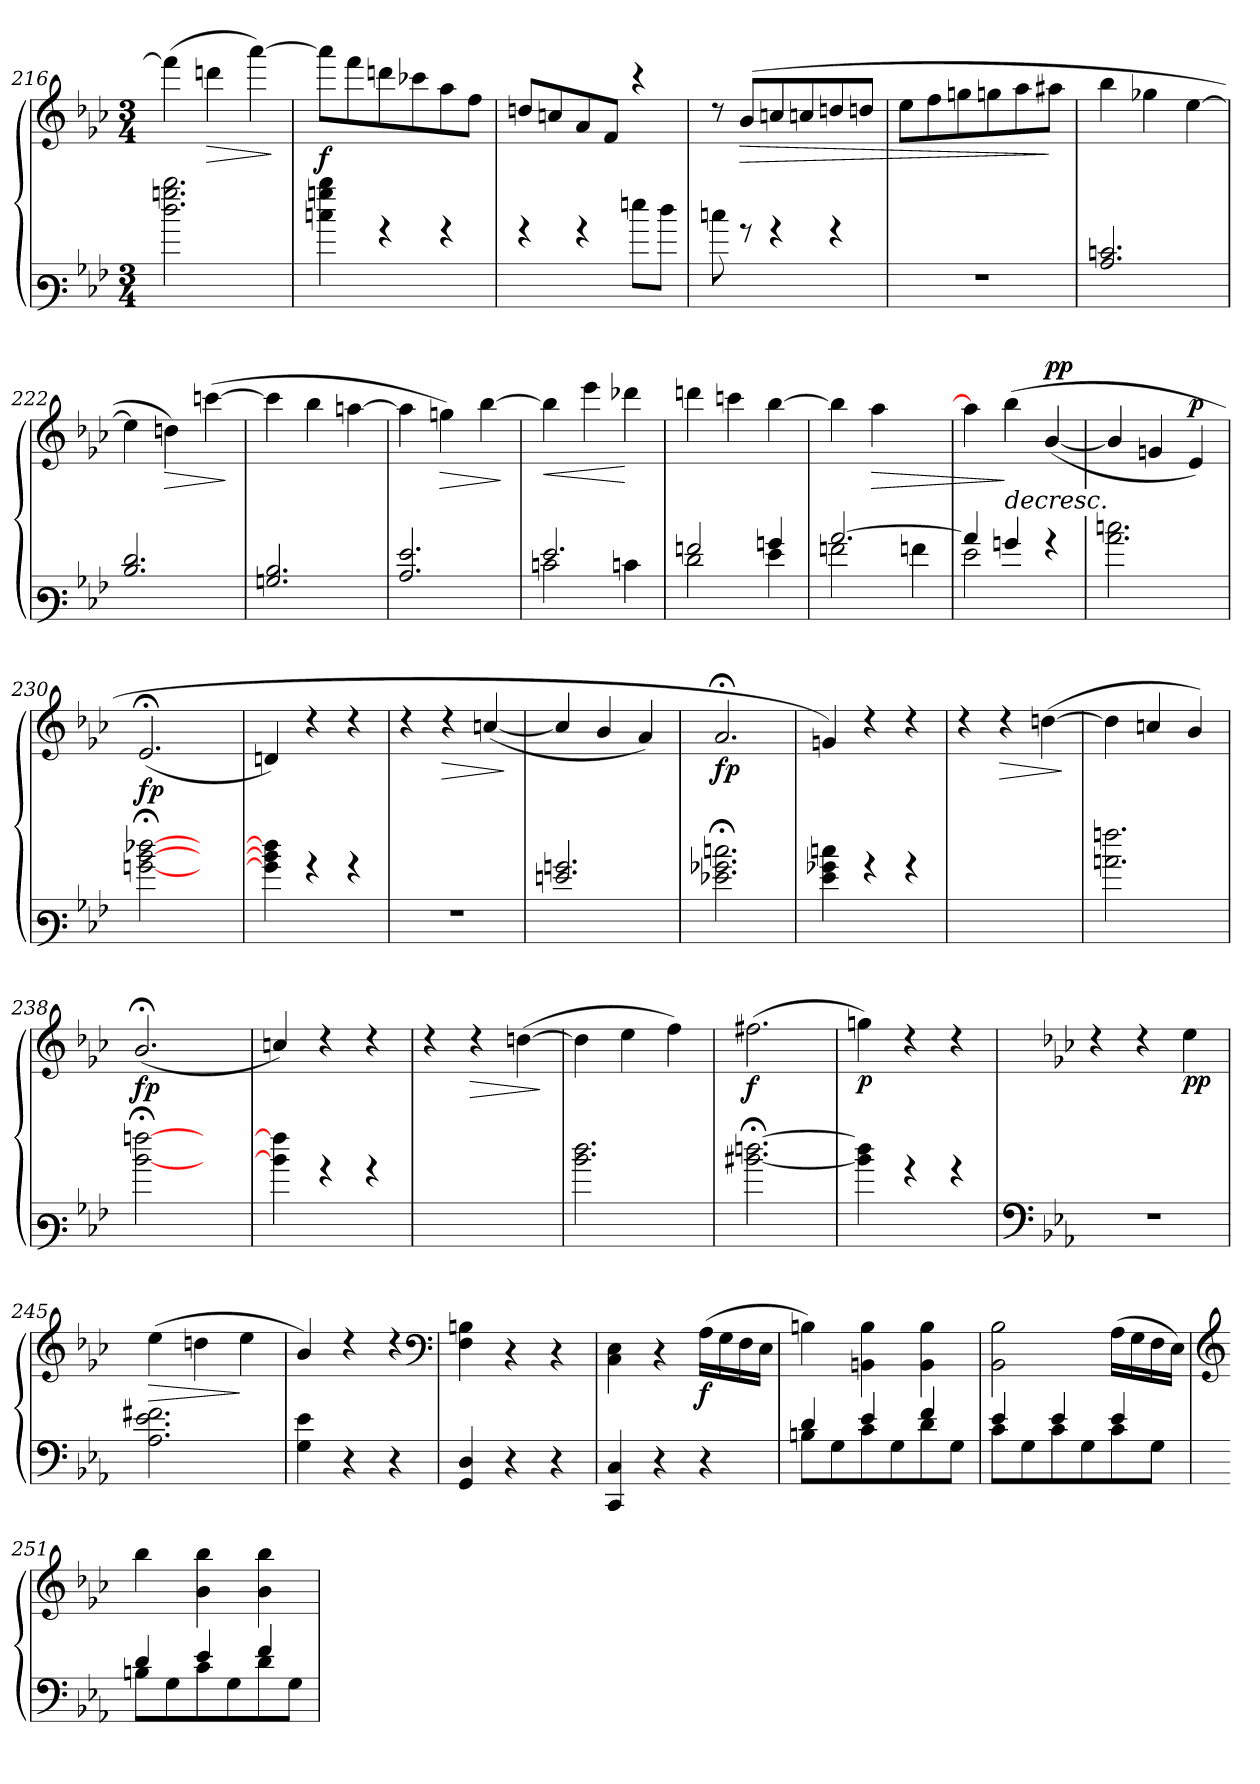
**kern	**kern	**dynam
*part1	*part1	*part1
*staff2	*staff1	*staff1/2
*clefF3	*clefG3	*
*k[b-e-a-]	*k[b-e-a-]	*
*M3/4	*M3/4	*
=216	=216	=216
2.ff\ 2.bb\ 2.ddd\	(>4ddd\]	.
!	!	!LO:HP:b
.	4bbn\	>
.	[>4fff\)	.
.	.	]
=217	=217	=217
!	!	!LO:DY:b
4ee\ 4bb\ 4ddd\	8fff\L]	f
.	8ddd\	.
4rb	8bbn\	.
.	8aa-X\	.
4rb	8ff\	.
.	8dd\J	.
=218	=218	=218
4rb	8bn/L	.
.	8a/	.
4rb	8f/	.
.	8d/J	.
8ggn\L	4rgg	.
8ff\J	.	.
!!LO:LB:g=z
=219	=219	=219
8ee\	8rb	.
!	!	!LO:HP:b
8rb	(>8g/L	>
4rb	8a/	.
.	8an/	.
4rb	8b/	.
.	8bn/J	.
=220	=220	=220
2.r	8cc\L	.
.	8dd\	.
.	8ee\	.
.	8een\	.
.	8ff\	.
.	8ff#X\J	]
=221	=221	=221
2.c/ 2.e/	4gg\	.
.	4ee-X\	.
.	[>4cc\	.
=222	=222	=222
2.d/ 2.f/	4cc\]	.
!	!	!LO:HP:b
.	4bn\)	>
.	(>[>4aa\	.
.	.	]
=223	=223	=223
2.Bn/ 2.d/	4aa\]	.
.	4gg\	.
.	[>4ffn\	.
=224	=224	=224
2.c/ 2.g/	4ff\]	.
!	!	!LO:HP:b
.	4ee\)	>
.	[>4gg\	.
.	.	]
=225	=225	=225
*^	*	*
!	!	!	!LO:HP:b
2.g/	2e\	4gg\]	<
.	.	4ccc\	.
.	4en\	4bb-X\	[
!!LO:LB:g=z
=226	=226	=226	=226
2a/	2f\	(>4bb\	.
.	.	4aa\	.
4b/	4g\	[>4gg\	.
=227	=227	=227	=227
[>2.cc/	2a\	4gg\]	.
!	!	!	!LO:HP:b
.	.	4ff\	>
.	4an\	4ryy	.
=228	=228	=228	=228
4cc/]	2g\	4ff\]	.
!	!	!	!LO:HP:n=1:b
4bn/	.	(>4gg\	] >
!	!	!	!LO:DY:b
!	!	!	!LO:DY:n=1:a
4rb	4ryy	(<[<4g/	p p
*v	*v	*	*
.	.	]
=229	=229	=229
2.cc\ 2.ee\	4g/]	.
.	4e/	.
!	!	!LO:DY:a
.	4c/)	p
=230	=230	=230
!	!	!LO:DY:b
[<2b\;< [>2dd\;< [>2ff-X\;<	(<2.c;</	fp
4ryy	.	.
=231	=231	=231
4b\] 4dd\] 4ff-\]	4Bn/)	.
4rb	4rb	.
4rb	4rb	.
=232	=232	=232
2.r	4rb	.
!	!	!LO:HP:b
.	4rb	>
.	(<[<4a/	.
.	.	]
=233	=233	=233
2.gn/ 2.b/	4a/]	.
.	4g/	.
.	4f/)	.
=234	=234	=234
!	!	!LO:DY:b
(<2.g-X\;< 2.b-X\;< 2.ee\;<	2.f;</	fp
!!LO:LB:g=z
=235	=235	=235
4g\ 4b-X\ 4ee\	4en/)	.
4rb	4rb	.
4rb	4rb	.
=236	=236	=236
2.ryy	4rb	.
!	!	!LO:HP:b
.	4rb	>
.	(>[>4b\	.
.	.	]
=237	=237	=237
2.ccn\ 2.aa\	4b\]	.
.	4a/	.
.	4g/)	.
=238	=238	=238
!	!	!LO:DY:b
[<2dd\;< [>2aa\;<	(<2.g;</	fp
4ryy	.	.
=239	=239	=239
4dd\] 4aa\]	4a/)	.
4rb	4rb	.
4rb	4rb	.
=240	=240	=240
2.ryy	4rb	.
!	!	!LO:HP:b
.	4rb	>
.	(>[>4bn\	.
.	.	]
=241	=241	=241
2.dd\ 2.ff\	4b\]	.
.	4cc\	.
.	4dd\)	.
=242	=242	=242
!	!	!LO:DY:b
[<2.dd#X\;< [>2.ffn\;<	(>2.dd#\	f
=243	=243	=243
!	!	!LO:DY:b
4dd#\] 4ff\]	4ee\)	p
4rb	4rb	.
4rb	4rb	.
!!LO:PB:g=z
=244	=244	=244
*clefF4	*	*
*k[b-e-a-]	*k[b-e-a-]	*
2.r	4rb	.
.	4rb	.
!	!	!LO:DY:b
.	4cc\	pp
=245	=245	=245
!	!	!LO:HP:b
2.A-\ 2.e-\ 2.f#X\	(>4cc\	>
.	4bn\	.
.	4cc\	]
=246	=246	=246
4G\ 4e-\	4g/)	.
4r	4rb	.
4r	4rb	.
*	*clefF4	*
=247	=247	=247
4GG/ 4D/	4F\ 4Bn\	.
4r	4r	.
4r	4r	.
=248	=248	=248
4CC/ 4C/	4C\ 4E-\	.
4r	4r	.
!	!	!LO:DY:b
4r	(>16A-\LL	f
.	16G\	.
.	16F\	.
.	16E-\JJ	.
=249	=249	=249
*^	*	*
4d/	8Bn\L	4B\)	.
.	8G\	.	.
4e-/	8c\	4BB\ 4B\	.
.	8G\	.	.
4f/	8d\	4BB\ 4B\	.
.	8G\J	.	.
=250	=250	=250	=250
4e-/	8c\L	2BB-\ 2B-\	.
.	8G\	.	.
4e-/	8c\	.	.
.	8G\	.	.
4e-/	8c\	(>16A-\LL	.
.	.	16G\	.
.	8G\J	16F\	.
.	.	16E-\JJ)	.
!!LO:LB:g=z
=251	=251	=251	=251
*	*	*clefG3	*
4d/	8Bn\L	4gg\	.
.	8G\	.	.
4e-/	8c\	4g\ 4gg\	.
.	8G\	.	.
4f/	8d\	4g\ 4gg\	.
.	8G\J	.	.
*v	*v	*	*
=	=	=
*-	*-	*-
